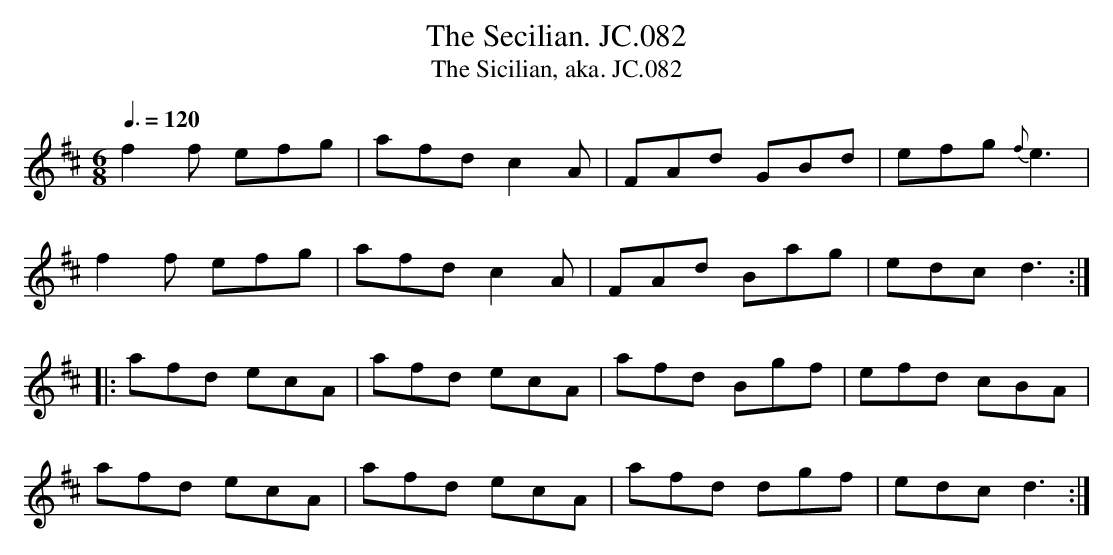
X:1
T:Secilian. JC.082, The
T:Sicilian, aka. JC.082, The
M:6/8
L:1/8
Q:3/8=120
K:D
f2f efg|afdc2A|\\
FAd GBd|efg{f}e3|
f2f efg|afdc2A|FAd Bag|edcd3:|
|:afd ecA|afd ecA|afd Bgf|efd cBA|
afd ecA|afd ecA|afd dgf|edcd3:|
